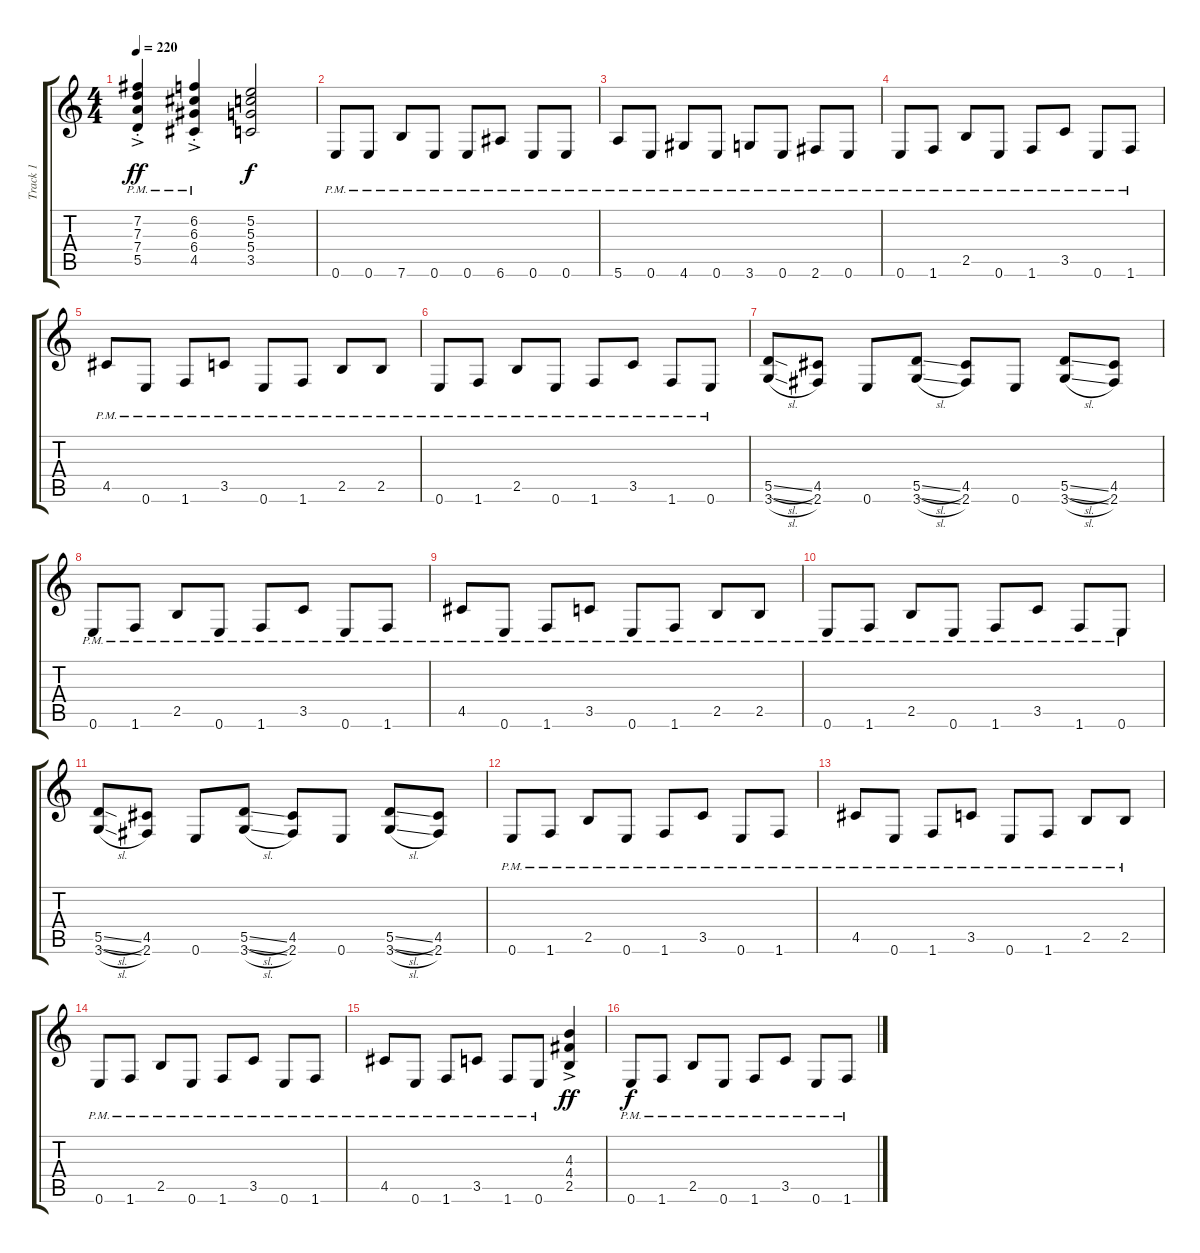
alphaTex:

\track ("Track 1" "Track 1") {instrument distortionguitar}
\staff {score tabs}
\tuning (E4 B3 G3 D3 A2 E2) {hide}
\ts (4 4)
\tempo 220
\clef g2
\ks c
(7.2{ac pm st} 7.3{ac pm st} 7.4{ac pm st} 5.5{ac pm st}).4{dy ff} (6.2{ac pm st} 6.3{ac pm st} 6.4{ac pm st} 4.5{ac pm st}).4 (5.2 5.3 5.4 3.5).2{dy f} |
0.6{pm}.8 0.6{pm}.8 7.6{pm}.8 0.6{pm}.8 0.6{pm}.8 6.6{pm}.8 0.6{pm}.8 0.6{pm}.8 |
5.6{pm}.8 0.6{pm}.8 4.6{pm}.8 0.6{pm}.8 3.6{pm}.8 0.6{pm}.8 2.6{pm}.8 0.6{pm}.8 |
0.6{pm}.8 1.6{pm}.8 2.5{pm}.8 0.6{pm}.8 1.6{pm}.8 3.5{pm}.8 0.6{pm}.8 1.6{pm}.8 |
4.5{pm}.8 0.6{pm}.8 1.6{pm}.8 3.5{pm}.8 0.6{pm}.8 1.6{pm}.8 2.5{pm}.8 2.5{pm}.8 |
0.6{pm}.8 1.6{pm}.8 2.5{pm}.8 0.6{pm}.8 1.6{pm}.8 3.5{pm}.8 1.6{pm}.8 0.6{pm}.8 |
(5.5{sl} 3.6{sl}).8 (4.5 2.6).8 0.6.8 (5.5{sl} 3.6{sl}).8 (4.5 2.6).8 0.6.8 (5.5{sl} 3.6{sl}).8 (4.5 2.6).8 |
0.6{pm}.8 1.6{pm}.8 2.5{pm}.8 0.6{pm}.8 1.6{pm}.8 3.5{pm}.8 0.6{pm}.8 1.6{pm}.8 |
4.5{pm}.8 0.6{pm}.8 1.6{pm}.8 3.5{pm}.8 0.6{pm}.8 1.6{pm}.8 2.5{pm}.8 2.5{pm}.8 |
0.6{pm}.8 1.6{pm}.8 2.5{pm}.8 0.6{pm}.8 1.6{pm}.8 3.5{pm}.8 1.6{pm}.8 0.6{pm}.8 |
(5.5{sl} 3.6{sl}).8 (4.5 2.6).8 0.6.8 (5.5{sl} 3.6{sl}).8 (4.5 2.6).8 0.6.8 (5.5{sl} 3.6{sl}).8 (4.5 2.6).8 |
0.6{pm}.8 1.6{pm}.8 2.5{pm}.8 0.6{pm}.8 1.6{pm}.8 3.5{pm}.8 0.6{pm}.8 1.6{pm}.8 |
4.5{pm}.8 0.6{pm}.8 1.6{pm}.8 3.5{pm}.8 0.6{pm}.8 1.6{pm}.8 2.5{pm}.8 2.5{pm}.8 |
0.6{pm}.8 1.6{pm}.8 2.5{pm}.8 0.6{pm}.8 1.6{pm}.8 3.5{pm}.8 0.6{pm}.8 1.6{pm}.8 |
4.5{pm}.8 0.6{pm}.8 1.6{pm}.8 3.5{pm}.8 1.6{pm}.8 0.6{pm}.8 (4.3{ac} 4.4{ac} 2.5{ac}).4{dy ff} |
0.6{pm}.8{dy f} 1.6{pm}.8 2.5{pm}.8 0.6{pm}.8 1.6{pm}.8 3.5{pm}.8 0.6{pm}.8 1.6{pm}.8
